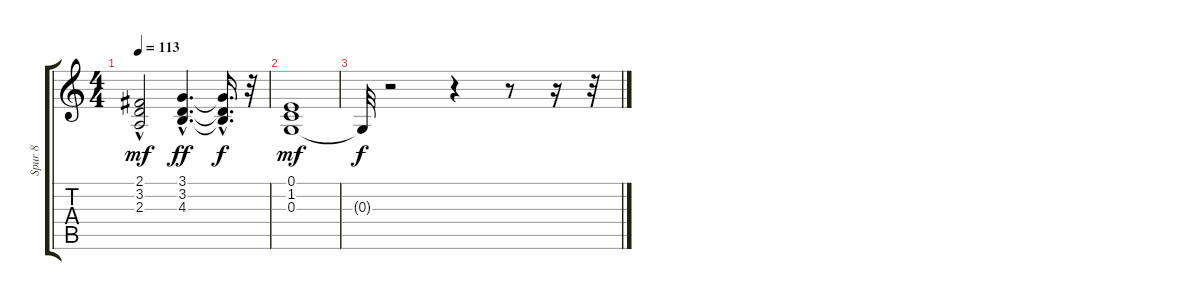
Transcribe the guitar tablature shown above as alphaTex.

\track ("Spur 8" "Spur 8") {instrument fx8scifi}
\staff {score tabs}
\tuning (E4 B3 G3 D3 A2 E2) {hide}
\ts (4 4)
\tempo 113
\clef g2
\ks c
(2.1{hac} 3.2{hac} 2.3).2{dy mf} (3.1{hac} 3.2{hac} 4.3{hac}).4{d dy ff} (3.1{hac t} 3.2{hac t} 4.3{t}).16{d dy f} r.32 |
(0.1 1.2 0.3).1{dy mf} |
0.3{t}.32{dy f} r.2 r.4 r.8 r.16 r.32
